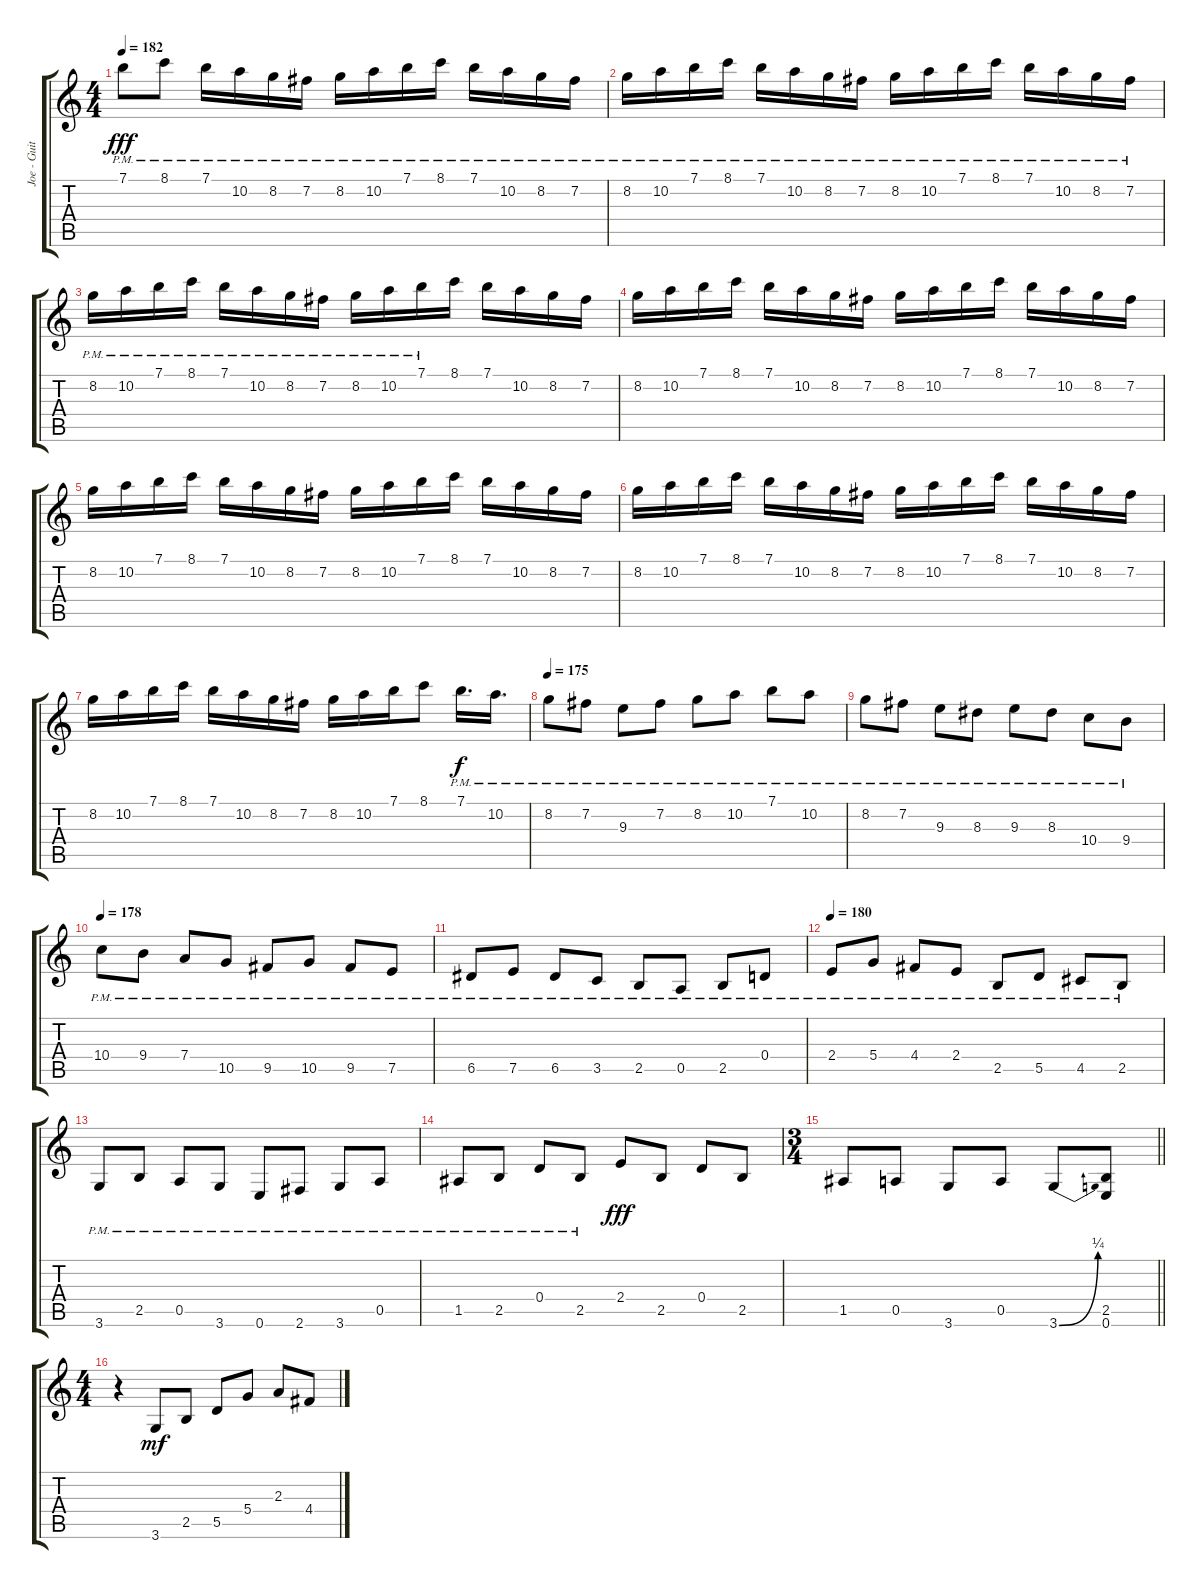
\track ("Joe - Guitar" "Joe - Guit") {instrument acousticguitarsteel}
\staff {score tabs}
\tuning (E4 B3 G3 D3 A2 E2) {hide}
\ts (4 4)
\tempo 182
\clef g2
\ks c
7.1{pm}.8{dy fff} 8.1{pm}.8 7.1{pm}.16 10.2{pm}.16 8.2{pm}.16 7.2{pm}.16 8.2{pm}.16 10.2{pm}.16 7.1{pm}.16 8.1{pm}.16 7.1{pm}.16 10.2{pm}.16 8.2{pm}.16 7.2{pm}.16 |
8.2{pm}.16 10.2{pm}.16 7.1{pm}.16 8.1{pm}.16 7.1{pm}.16 10.2{pm}.16 8.2{pm}.16 7.2{pm}.16 8.2{pm}.16 10.2{pm}.16 7.1{pm}.16 8.1{pm}.16 7.1{pm}.16 10.2{pm}.16 8.2{pm}.16 7.2{pm}.16 |
8.2{pm}.16 10.2{pm}.16 7.1{pm}.16 8.1{pm}.16 7.1{pm}.16 10.2{pm}.16 8.2{pm}.16 7.2{pm}.16 8.2{pm}.16 10.2{pm}.16 7.1{pm}.16 8.1.16 7.1.16 10.2.16 8.2.16 7.2.16 |
8.2.16 10.2.16 7.1.16 8.1.16 7.1.16 10.2.16 8.2.16 7.2.16 8.2.16 10.2.16 7.1.16 8.1.16 7.1.16 10.2.16 8.2.16 7.2.16 |
8.2.16 10.2.16 7.1.16 8.1.16 7.1.16 10.2.16 8.2.16 7.2.16 8.2.16 10.2.16 7.1.16 8.1.16 7.1.16 10.2.16 8.2.16 7.2.16 |
8.2.16 10.2.16 7.1.16 8.1.16 7.1.16 10.2.16 8.2.16 7.2.16 8.2.16 10.2.16 7.1.16 8.1.16 7.1.16 10.2.16 8.2.16 7.2.16 |
8.2.16 10.2.16 7.1.16 8.1.16 7.1.16 10.2.16 8.2.16 7.2.16 8.2.16 10.2.16 7.1.16 8.1.8 7.1{pm}.16{d dy f} 10.2{pm}.16{d} |
\tempo 175
8.2{pm}.8 7.2{pm}.8 9.3{pm}.8 7.2{pm}.8 8.2{pm}.8 10.2{pm}.8 7.1{pm}.8 10.2{pm}.8 |
8.2{pm}.8 7.2{pm}.8 9.3{pm}.8 8.3{pm}.8 9.3{pm}.8 8.3{pm}.8 10.4{pm}.8 9.4{pm}.8 |
\tempo 178
10.4{pm}.8 9.4{pm}.8 7.4{pm}.8 10.5{pm}.8 9.5{pm}.8 10.5{pm}.8 9.5{pm}.8 7.5{pm}.8 |
6.5{pm}.8 7.5{pm}.8 6.5{pm}.8 3.5{pm}.8 2.5{pm}.8 0.5{pm}.8 2.5{pm}.8 0.4{pm}.8 |
\tempo 180
2.4{pm}.8 5.4{pm}.8 4.4{pm}.8 2.4{pm}.8 2.5{pm}.8 5.5{pm}.8 4.5{pm}.8 2.5{pm}.8 |
3.6{pm}.8 2.5{pm}.8 0.5{pm}.8 3.6{pm}.8 0.6{pm}.8 2.6{pm}.8 3.6{pm}.8 0.5{pm}.8 |
1.5{pm}.8 2.5{pm}.8 0.4{pm}.8 2.5{pm}.8 2.4.8{dy fff} 2.5.8 0.4.8 2.5.8 |
\ts (3 4)
\barLineRight lightlight
1.5.8 0.5.8 3.6.8 0.5.8 3.6{be (bend 0 0 60 1)}.8 (2.5 0.6).8 |
\ts (4 4)
r.4{volume 16} 3.6.8{dy mf} 2.5.8 5.5.8 5.4.8 2.3.8 4.4.8
